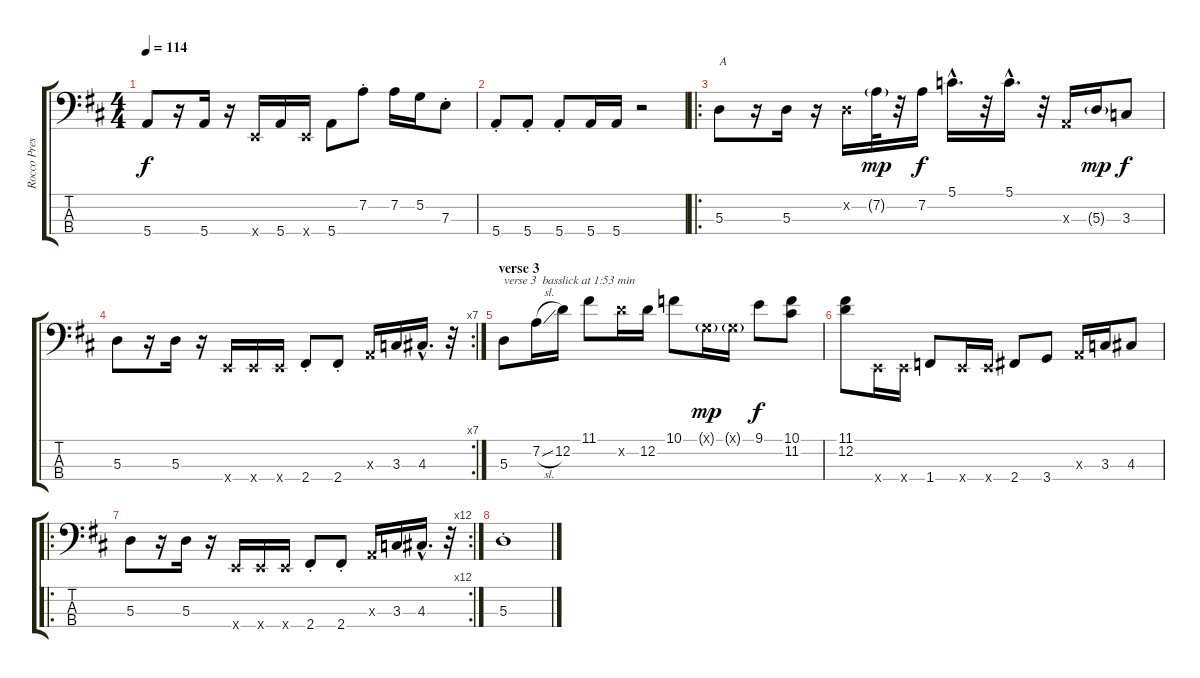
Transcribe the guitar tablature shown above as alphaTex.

\track ("Rocco Prestia" "Rocco Pres") {instrument electricbassfinger}
\staff {score tabs}
\tuning (G2 D2 A1 E1) {hide}
\ts (4 4)
\tempo 114
\clef f4
\ks d
5.4.8{dy f} r.16 5.4.16 r.16 0.4{x}.16 5.4.16 0.4{x}.16 5.4.8 7.2{st}.8 7.2.16 5.2.16 7.3{st}.8 |
5.4{st}.8 5.4{st}.8 5.4{st}.8 5.4.16 5.4.16 r.2 |
\ro
5.3.8{txt "A"} r.16 5.3.16 r.16 0.2{x}.16 7.2{g}.32{dy mp} r.32 7.2.16{dy f} 5.1{hac}.16{d} r.32 5.1{hac}.16{d} r.32 0.3{x}.16 5.3{g}.16{dy mp} 3.3.8{dy f} |
\rc 7
5.3.8 r.16 5.3.16 r.16 0.4{x}.16 0.4{x}.16 0.4{x}.16 2.4{st}.8 2.4{st}.8 0.3{x}.16 3.3.16 4.3{hac}.16{d} r.32 |
\section ("" "verse 3")
5.3.8{txt "verse 3  basslick at 1:53 min"} 7.2{sl}.16 12.2.16 11.1.8 12.2{x}.16 12.2.16 10.1.8 0.1{g x}.16{dy mp} 0.1{g x}.16 9.1.8{dy f} (10.1 11.2).8 |
(11.1 12.2).8 0.4{x}.16 0.4{x}.16 1.4.8 0.4{x}.16 0.4{x}.16 2.4.8 3.4.8 0.3{x}.16 3.3.16 4.3.8 |
\ro
\rc 12
5.3.8 r.16 5.3.16 r.16 0.4{x}.16 0.4{x}.16 0.4{x}.16 2.4{st}.8 2.4{st}.8 0.3{x}.16 3.3.16 4.3{hac}.16{d} r.32 |
5.3{st}.1
